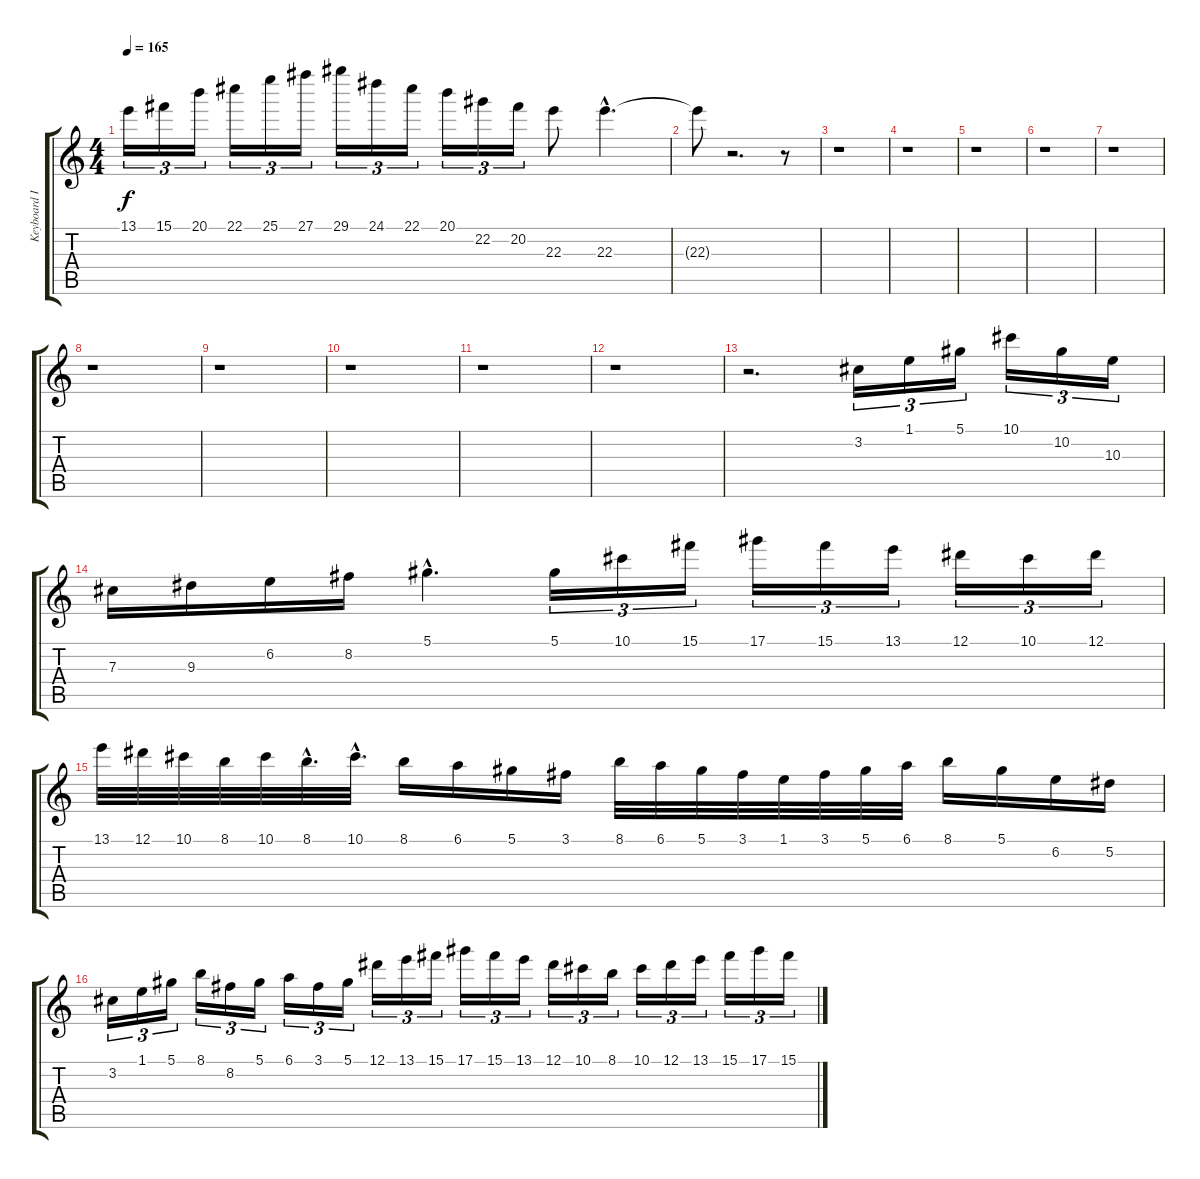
\track ("Keyboard II" "Keyboard I") {instrument contrabass}
\staff {score tabs}
\tuning (Eb4 Bb3 Gb3 Db3 Ab2 Eb2) {hide}
\ts (4 4)
\tempo 165
\clef g2
\ks c
13.1.16{tu (3 2) dy f} 15.1.16{tu (3 2)} 20.1.16{tu (3 2)} 22.1.16{tu (3 2)} 25.1.16{tu (3 2)} 27.1.16{tu (3 2)} 29.1.16{tu (3 2)} 24.1.16{tu (3 2)} 22.1.16{tu (3 2)} 20.1.16{tu (3 2)} 22.2.16{tu (3 2)} 20.2.16{tu (3 2)} 22.3.8 22.3{hac}.4{d} |
22.3{t}.8 r.2{d} r.8 |
r.1 |
r.1 |
r.1 |
r.1 |
r.1 |
r.1 |
r.1 |
r.1 |
r.1 |
r.1 |
r.2{d} 3.2.16{tu (3 2) volume 16 balance 11} 1.1.16{tu (3 2)} 5.1.16{tu (3 2)} 10.1.16{tu (3 2)} 10.2.16{tu (3 2)} 10.3.16{tu (3 2)} |
7.3.16 9.3.16 6.2.16 8.2.16 5.1{hac}.4{d} 5.1.16{tu (3 2)} 10.1.16{tu (3 2)} 15.1.16{tu (3 2)} 17.1.16{tu (3 2)} 15.1.16{tu (3 2)} 13.1.16{tu (3 2)} 12.1.16{tu (3 2)} 10.1.16{tu (3 2)} 12.1.16{tu (3 2)} |
13.1.32 12.1.32 10.1.32 8.1.32 10.1.32 8.1{hac}.32{d} 10.1{hac}.32{d} 8.1.16 6.1.16 5.1.16 3.1.16 8.1.32 6.1.32 5.1.32 3.1.32 1.1.32 3.1.32 5.1.32 6.1.32 8.1.16 5.1.16 6.2.16 5.2.16 |
3.2.16{tu (3 2)} 1.1.16{tu (3 2)} 5.1.16{tu (3 2)} 8.1.16{tu (3 2)} 8.2.16{tu (3 2)} 5.1.16{tu (3 2)} 6.1.16{tu (3 2)} 3.1.16{tu (3 2)} 5.1.16{tu (3 2)} 12.1.16{tu (3 2)} 13.1.16{tu (3 2)} 15.1.16{tu (3 2)} 17.1.16{tu (3 2)} 15.1.16{tu (3 2)} 13.1.16{tu (3 2)} 12.1.16{tu (3 2)} 10.1.16{tu (3 2)} 8.1.16{tu (3 2)} 10.1.16{tu (3 2)} 12.1.16{tu (3 2)} 13.1.16{tu (3 2)} 15.1.16{tu (3 2)} 17.1.16{tu (3 2)} 15.1.16{tu (3 2)}
